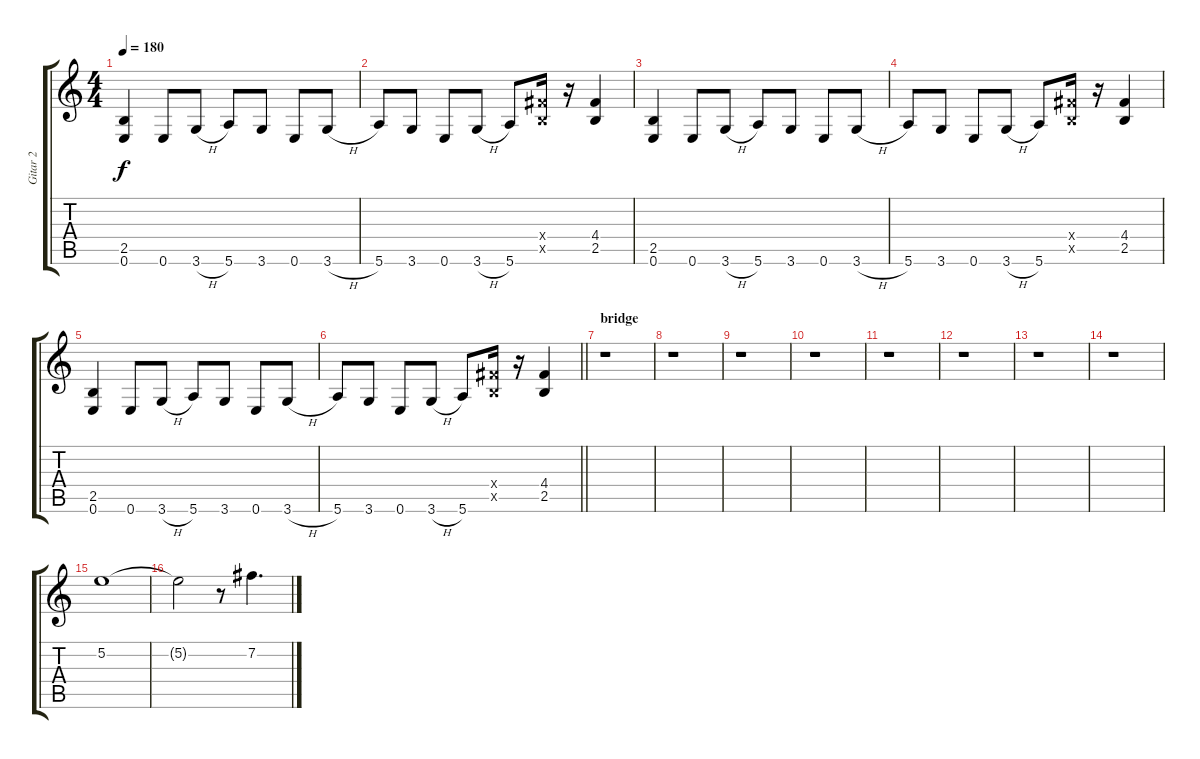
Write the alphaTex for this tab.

\track ("Gitar 2" "Gitar 2") {instrument overdrivenguitar}
\staff {score tabs}
\tuning (E4 B3 G3 D3 A2 E2) {hide}
\ts (4 4)
\tempo 180
\clef g2
\ks c
(2.5 0.6).4{dy f} 0.6.8 3.6{h}.8 5.6.8 3.6.8 0.6.8 3.6{h}.8 |
5.6.8 3.6.8 0.6.8 3.6{h}.8 5.6.8 (4.4{x} 2.5{x}).16 r.16 (4.4 2.5).4 |
(2.5 0.6).4 0.6.8 3.6{h}.8 5.6.8 3.6.8 0.6.8 3.6{h}.8 |
5.6.8 3.6.8 0.6.8 3.6{h}.8 5.6.8 (4.4{x} 2.5{x}).16 r.16 (4.4 2.5).4 |
(2.5 0.6).4 0.6.8 3.6{h}.8 5.6.8 3.6.8 0.6.8 3.6{h}.8 |
\barLineRight lightlight
5.6.8 3.6.8 0.6.8 3.6{h}.8 5.6.8 (4.4{x} 2.5{x}).16 r.16 (4.4 2.5).4 |
\section ("" "bridge")
r.1 |
r.1 |
r.1 |
r.1 |
r.1 |
r.1 |
r.1 |
r.1 |
5.2.1 |
5.2{t}.2 r.8 7.2.4{d}
